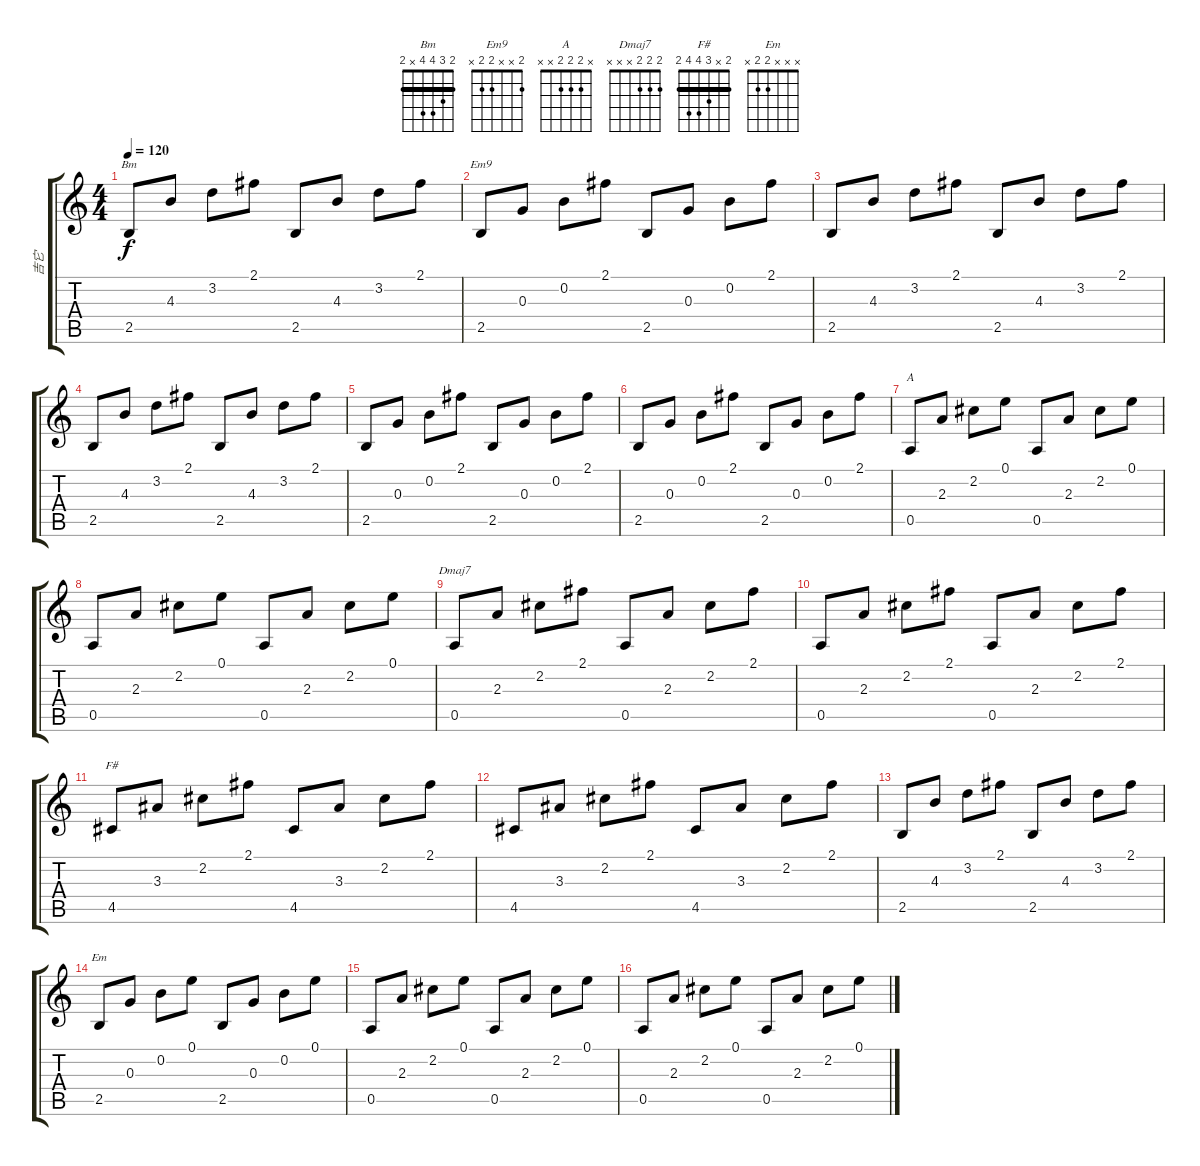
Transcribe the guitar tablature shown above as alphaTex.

\track ("吉它" "吉它") {instrument acousticguitarsteel}
\staff {score tabs}
\tuning (E4 B3 G3 D3 A2 E2) {hide}
\chord ("Bm" 2 3 4 4 x 2) {barre 2}
\chord ("Em9" 2 x x 2 2 x)
\chord ("A" x 2 2 2 x x)
\chord ("Dmaj7" 2 2 2 x x x)
\chord ("F#" 2 x 3 4 4 2) {barre 2}
\chord ("Em" x x x 2 2 x)
\ts (4 4)
\tempo 120
\clef g2
\ks c
2.5.8{ch "Bm" dy f instrument acousticguitarsteel} 4.3.8 3.2.8 2.1.8 2.5.8 4.3.8 3.2.8 2.1.8 |
2.5.8{ch "Em9"} 0.3.8 0.2.8 2.1.8 2.5.8 0.3.8 0.2.8 2.1.8 |
2.5.8 4.3.8 3.2.8 2.1.8 2.5.8 4.3.8 3.2.8 2.1.8 |
2.5.8 4.3.8 3.2.8 2.1.8 2.5.8 4.3.8 3.2.8 2.1.8 |
2.5.8 0.3.8 0.2.8 2.1.8 2.5.8 0.3.8 0.2.8 2.1.8 |
2.5.8 0.3.8 0.2.8 2.1.8 2.5.8 0.3.8 0.2.8 2.1.8 |
0.5.8{ch "A"} 2.3.8 2.2.8 0.1.8 0.5.8 2.3.8 2.2.8 0.1.8 |
0.5.8 2.3.8 2.2.8 0.1.8 0.5.8 2.3.8 2.2.8 0.1.8 |
0.5.8{ch "Dmaj7"} 2.3.8 2.2.8 2.1.8 0.5.8 2.3.8 2.2.8 2.1.8 |
0.5.8 2.3.8 2.2.8 2.1.8 0.5.8 2.3.8 2.2.8 2.1.8 |
4.5.8{ch "F#"} 3.3.8 2.2.8 2.1.8 4.5.8 3.3.8 2.2.8 2.1.8 |
4.5.8 3.3.8 2.2.8 2.1.8 4.5.8 3.3.8 2.2.8 2.1.8 |
2.5.8 4.3.8 3.2.8 2.1.8 2.5.8 4.3.8 3.2.8 2.1.8 |
2.5.8{ch "Em"} 0.3.8 0.2.8 0.1.8 2.5.8 0.3.8 0.2.8 0.1.8 |
0.5.8 2.3.8 2.2.8 0.1.8 0.5.8 2.3.8 2.2.8 0.1.8 |
0.5.8 2.3.8 2.2.8 0.1.8 0.5.8 2.3.8 2.2.8 0.1.8
